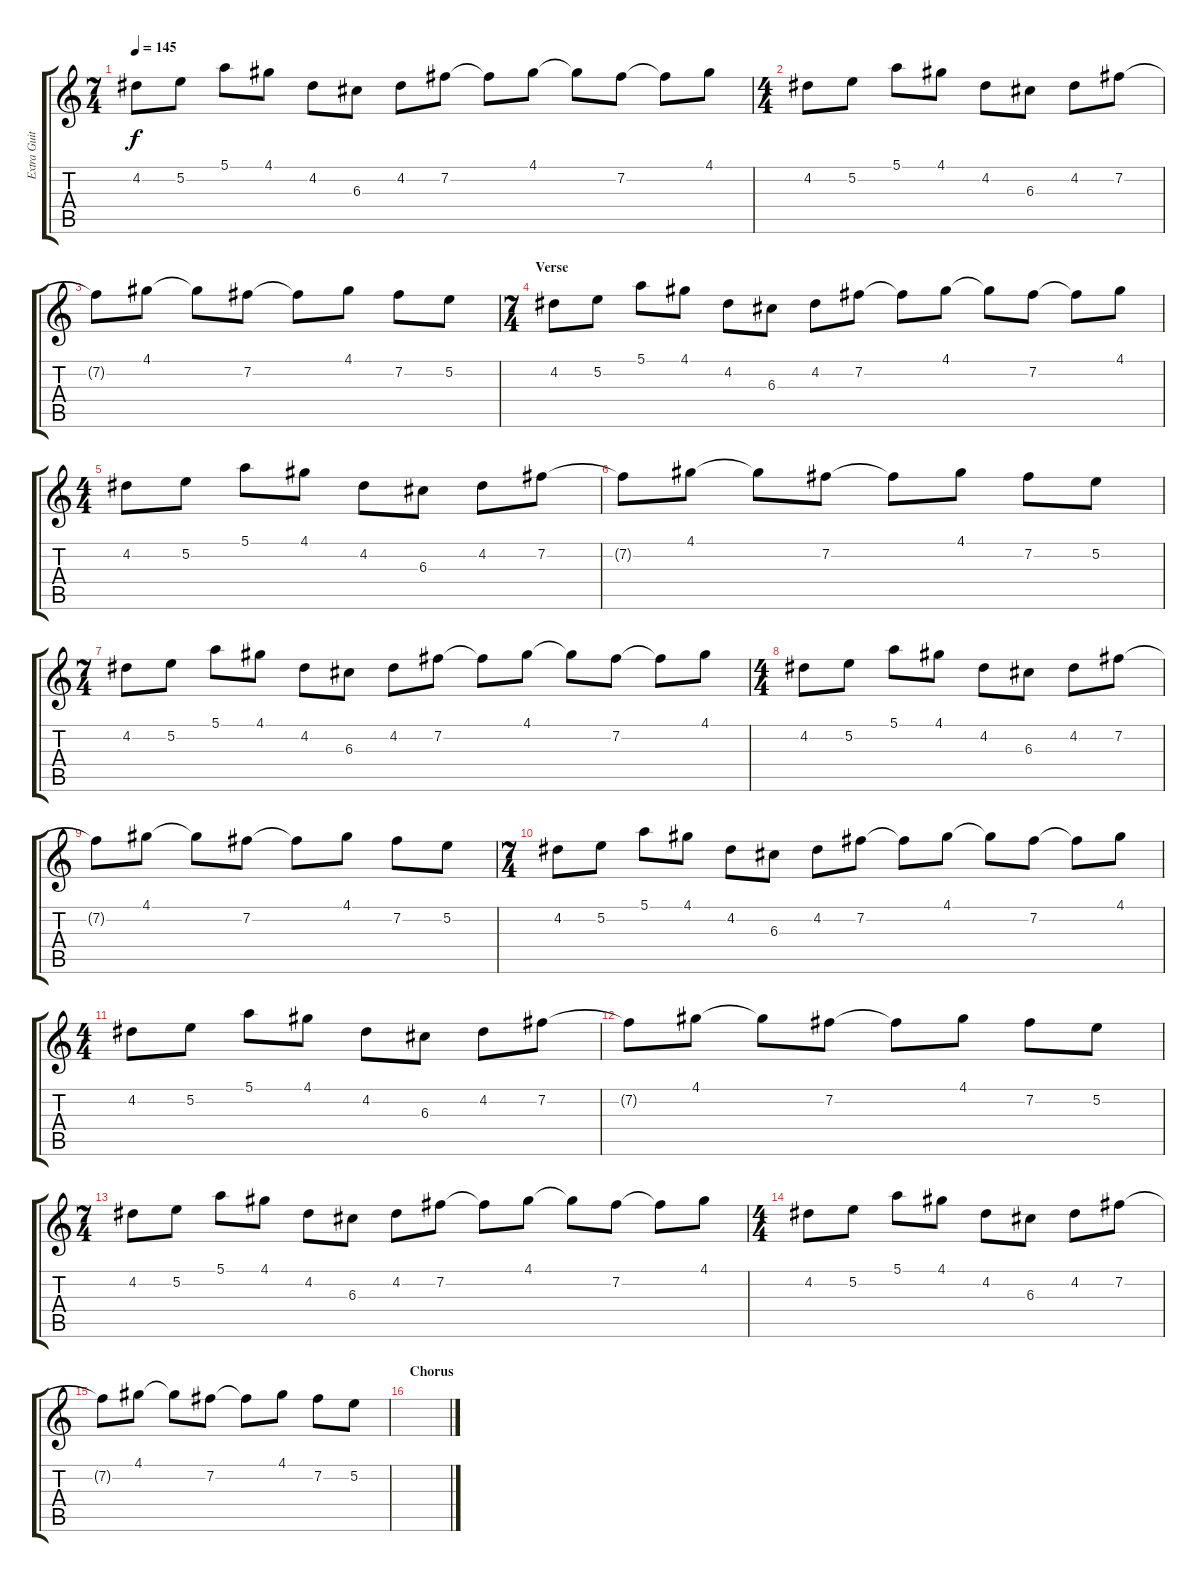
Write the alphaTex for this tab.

\track ("Extra Guitar" "Extra Guit") {instrument distortionguitar}
\staff {score tabs}
\tuning (E4 B3 G3 D3 A2 E2) {hide}
\ts (7 4)
\tempo 145
\clef g2
\ks c
4.2.8{dy f} 5.2.8 5.1.8 4.1.8 4.2.8 6.3.8 4.2.8 7.2.8 7.2{t}.8 4.1.8 4.1{t}.8 7.2.8 7.2{t}.8 4.1.8 |
\ts (4 4)
4.2.8 5.2.8 5.1.8 4.1.8 4.2.8 6.3.8 4.2.8 7.2.8 |
7.2{t}.8 4.1.8 4.1{t}.8 7.2.8 7.2{t}.8 4.1.8 7.2.8 5.2.8 |
\ts (7 4)
\section ("" "Verse")
4.2.8 5.2.8 5.1.8 4.1.8 4.2.8 6.3.8 4.2.8 7.2.8 7.2{t}.8 4.1.8 4.1{t}.8 7.2.8 7.2{t}.8 4.1.8 |
\ts (4 4)
4.2.8 5.2.8 5.1.8 4.1.8 4.2.8 6.3.8 4.2.8 7.2.8 |
7.2{t}.8 4.1.8 4.1{t}.8 7.2.8 7.2{t}.8 4.1.8 7.2.8 5.2.8 |
\ts (7 4)
4.2.8 5.2.8 5.1.8 4.1.8 4.2.8 6.3.8 4.2.8 7.2.8 7.2{t}.8 4.1.8 4.1{t}.8 7.2.8 7.2{t}.8 4.1.8 |
\ts (4 4)
4.2.8 5.2.8 5.1.8 4.1.8 4.2.8 6.3.8 4.2.8 7.2.8 |
7.2{t}.8 4.1.8 4.1{t}.8 7.2.8 7.2{t}.8 4.1.8 7.2.8 5.2.8 |
\ts (7 4)
4.2.8 5.2.8 5.1.8 4.1.8 4.2.8 6.3.8 4.2.8 7.2.8 7.2{t}.8 4.1.8 4.1{t}.8 7.2.8 7.2{t}.8 4.1.8 |
\ts (4 4)
4.2.8 5.2.8 5.1.8 4.1.8 4.2.8 6.3.8 4.2.8 7.2.8 |
7.2{t}.8 4.1.8 4.1{t}.8 7.2.8 7.2{t}.8 4.1.8 7.2.8 5.2.8 |
\ts (7 4)
4.2.8 5.2.8 5.1.8 4.1.8 4.2.8 6.3.8 4.2.8 7.2.8 7.2{t}.8 4.1.8 4.1{t}.8 7.2.8 7.2{t}.8 4.1.8 |
\ts (4 4)
4.2.8 5.2.8 5.1.8 4.1.8 4.2.8 6.3.8 4.2.8 7.2.8 |
7.2{t}.8 4.1.8 4.1{t}.8 7.2.8 7.2{t}.8 4.1.8 7.2.8 5.2.8 |
\section ("" "Chorus")
